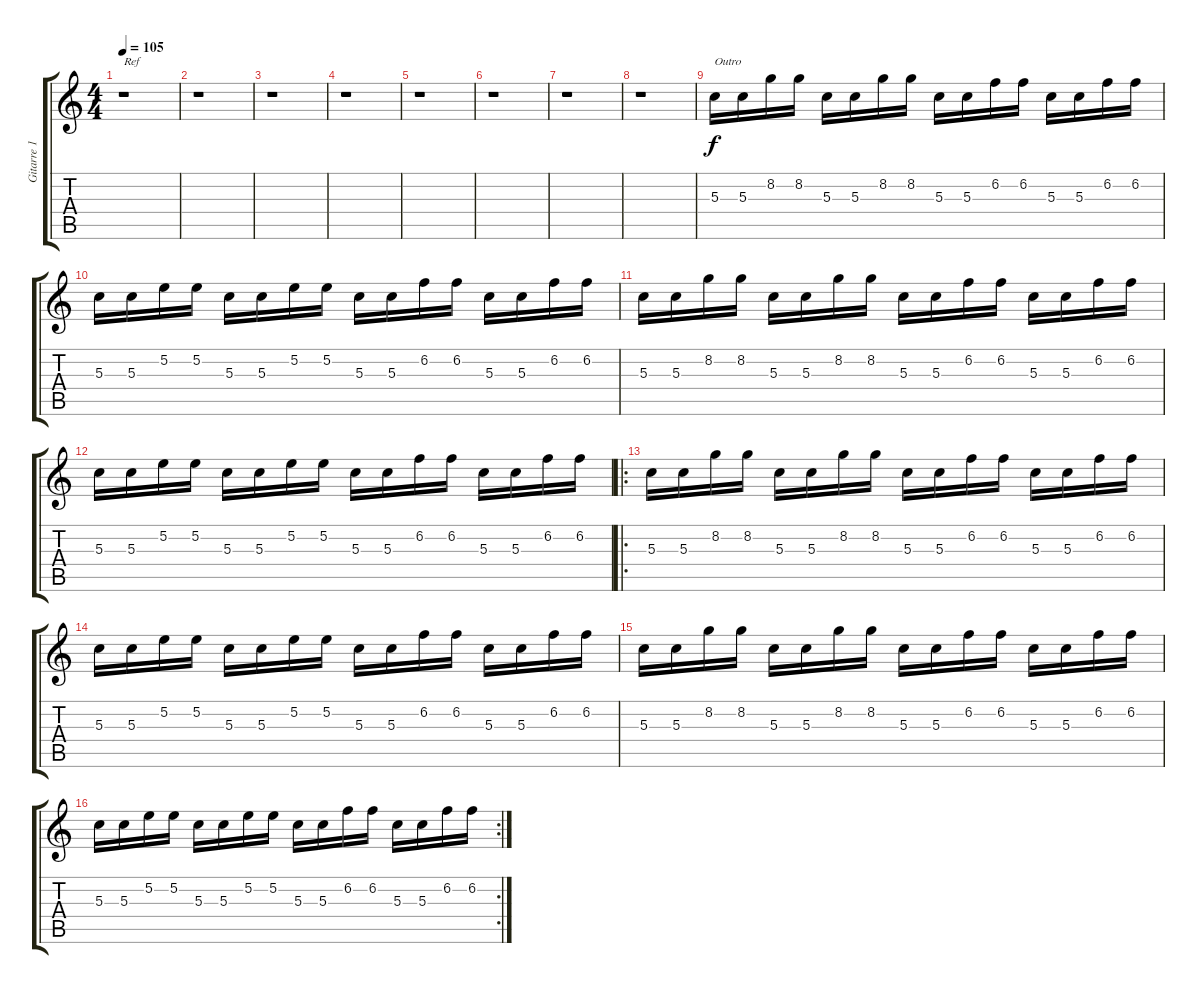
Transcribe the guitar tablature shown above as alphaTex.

\track ("Gitarre 1" "Gitarre 1") {instrument distortionguitar}
\staff {score tabs}
\tuning (E4 B3 G3 D3 A2 E2) {hide}
\ts (4 4)
\tempo 105
\clef g2
\ks c
r.1{txt "Ref" dy f} |
r.1 |
r.1 |
r.1 |
r.1 |
r.1 |
r.1 |
r.1 |
5.3.16{txt "Outro"} 5.3.16 8.2.16 8.2.16 5.3.16 5.3.16 8.2.16 8.2.16 5.3.16 5.3.16 6.2.16 6.2.16 5.3.16 5.3.16 6.2.16 6.2.16 |
5.3.16 5.3.16 5.2.16 5.2.16 5.3.16 5.3.16 5.2.16 5.2.16 5.3.16 5.3.16 6.2.16 6.2.16 5.3.16 5.3.16 6.2.16 6.2.16 |
5.3.16 5.3.16 8.2.16 8.2.16 5.3.16 5.3.16 8.2.16 8.2.16 5.3.16 5.3.16 6.2.16 6.2.16 5.3.16 5.3.16 6.2.16 6.2.16 |
5.3.16 5.3.16 5.2.16 5.2.16 5.3.16 5.3.16 5.2.16 5.2.16 5.3.16 5.3.16 6.2.16 6.2.16 5.3.16 5.3.16 6.2.16 6.2.16 |
\ro
5.3.16 5.3.16 8.2.16 8.2.16 5.3.16 5.3.16 8.2.16 8.2.16 5.3.16 5.3.16 6.2.16 6.2.16 5.3.16 5.3.16 6.2.16 6.2.16 |
5.3.16 5.3.16 5.2.16 5.2.16 5.3.16 5.3.16 5.2.16 5.2.16 5.3.16 5.3.16 6.2.16 6.2.16 5.3.16 5.3.16 6.2.16 6.2.16 |
5.3.16 5.3.16 8.2.16 8.2.16 5.3.16 5.3.16 8.2.16 8.2.16 5.3.16 5.3.16 6.2.16 6.2.16 5.3.16 5.3.16 6.2.16 6.2.16 |
\rc 2
5.3.16 5.3.16 5.2.16 5.2.16 5.3.16 5.3.16 5.2.16 5.2.16 5.3.16 5.3.16 6.2.16 6.2.16 5.3.16 5.3.16 6.2.16 6.2.16
